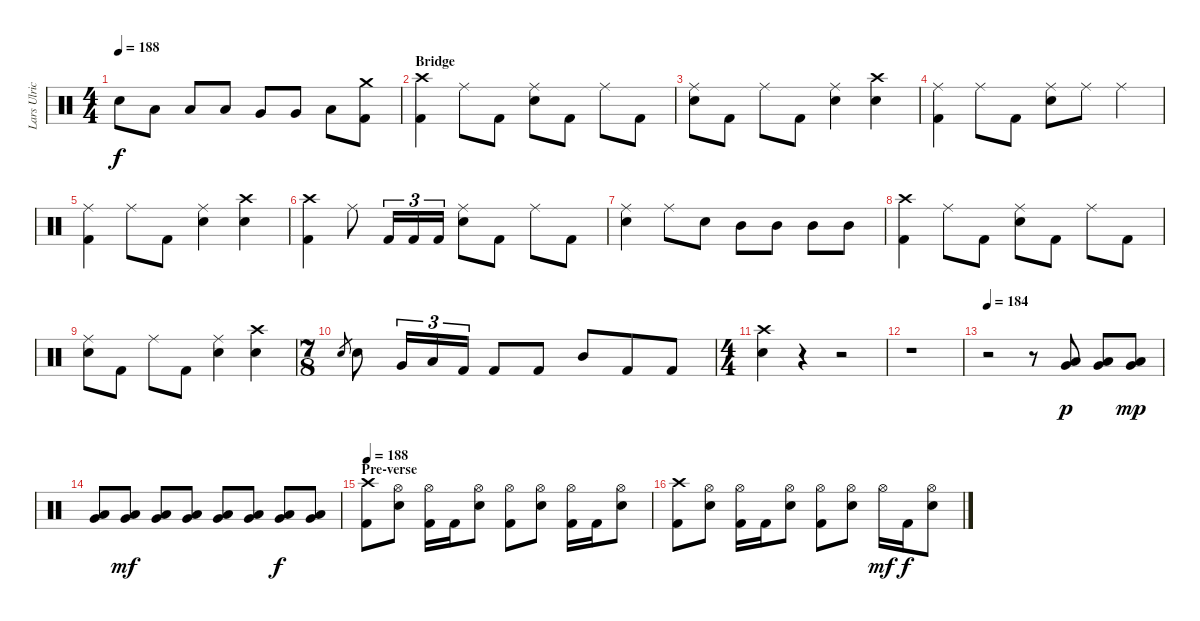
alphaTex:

\track ("Lars Ulrich (Drums)" "Lars Ulric") {instrument percussion}
\staff {score}
\articulation defaults
\ts (4 4)
\tempo 188
\clef neutral
\ks c "Snare (hit) 2".8{dy f} "Low Tom (hit)".8 "Low Tom (hit)".8 "Low Tom (hit)".8 "Very Low Tom (hit)".8 "Very Low Tom (hit)".8 "Low Floor Tom (hit)".8
("Crash medium (hit)" "Kick (hit) 2").8 |
\section ("" "Bridge")
("Crash high (hit)" "Kick (hit) 2").4 "Ride (middle)".8 "Kick (hit) 2".8 ("Ride (middle)" "Snare (hit) 2").8 "Kick (hit) 2".8 "Ride (middle)".8 "Kick (hit) 2".8 |
("Ride (middle)" "Snare (hit) 2").8 "Kick (hit) 2".8 "Ride (middle)".8 "Kick (hit) 2".8 ("Ride (middle)" "Snare (hit) 2").4 ("Crash high (hit)" "Snare (hit) 2").4 |
("Ride (middle)" "Kick (hit) 2").4 "Ride (middle)".8 "Kick (hit) 2".8 ("Ride (middle)" "Snare (hit) 2").8 "Ride (middle)".8 "Ride (middle)".4 |
("Ride (middle)" "Kick (hit) 2").4 "Ride (middle)".8 "Kick (hit) 2".8 ("Ride (middle)" "Snare (hit) 2").4 ("Crash high (hit)" "Snare (hit) 2").4 |
("Crash high (hit)" "Kick (hit) 2").4 "Ride (middle)".8 "Kick (hit) 2".16{tu (3 2)} "Kick (hit) 2".16{tu (3 2)} "Kick (hit) 2".16{tu (3 2)} ("Ride (middle)" "Snare (hit) 2").8 "Kick (hit) 2".8 "Ride (middle)".8 "Kick (hit) 2".8 |
("Ride (middle)" "Snare (hit) 2").4 "Ride (middle)".8 "Snare (hit) 2".8 "Mid Tom (hit)".8 "Mid Tom (hit)".8 "Mid Tom (hit)".8 "Mid Tom (hit)".8 |
("Crash high (hit)" "Kick (hit) 2").4 "Ride (middle)".8 "Kick (hit) 2".8 ("Ride (middle)" "Snare (hit) 2").8 "Kick (hit) 2".8 "Ride (middle)".8 "Kick (hit) 2".8 |
("Ride (middle)" "Snare (hit) 2").8 "Kick (hit) 2".8 "Ride (middle)".8 "Kick (hit) 2".8 ("Ride (middle)" "Snare (hit) 2").4 ("Crash high (hit)" "Snare (hit) 2").4 |
\ts (7 8)
"Snare (hit) 2".8{gr} "Snare (hit) 2".8 "Very Low Tom (hit)".16{tu (3 2)} "Low Tom (hit)".16{tu (3 2)} "Kick (hit) 2".16{tu (3 2)} "Kick (hit) 2".8 "Kick (hit) 2".8 "Mid Tom (hit)".8 "Kick (hit) 2".8 "Kick (hit) 2".8 |
\ts (4 4)
("Crash high (hit)" "Snare (hit) 2").4 r.4 r.2 |
r.1 |
\tempo 184
r.2 r.8 ("Very Low Tom (hit)" "Low Floor Tom (hit)").8{dy p} ("Very Low Tom (hit)" "Low Floor Tom (hit)").8 ("Very Low Tom (hit)" "Low Floor Tom (hit)").8{dy mp} |
("Very Low Tom (hit)" "Low Floor Tom (hit)").8 ("Very Low Tom (hit)" "Low Floor Tom (hit)").8{dy mf} ("Very Low Tom (hit)" "Low Floor Tom (hit)").8 ("Very Low Tom (hit)" "Low Floor Tom (hit)").8 ("Very Low Tom (hit)" "Low Floor Tom (hit)").8 ("Very Low Tom (hit)" "Low Floor Tom (hit)").8 ("Very Low Tom (hit)" "Low Floor Tom (hit)").8{dy f} ("Very Low Tom (hit)" "Low Floor Tom (hit)").8 |
\section ("" "Pre-verse")
\tempo 188
("Crash high (hit)" "Kick (hit) 2").8 ("Hi-Hat (open)" "Snare (hit) 2").8 ("Hi-Hat (open)" "Kick (hit) 2").16 "Kick (hit) 2".16 ("Hi-Hat (open)" "Snare (hit) 2").8 ("Hi-Hat (open)" "Kick (hit) 2").8 ("Hi-Hat (open)" "Snare (hit) 2").8 ("Hi-Hat (open)" "Kick (hit) 2").16 "Kick (hit) 2".16 ("Hi-Hat (open)" "Snare (hit) 2").8 |
("Crash high (hit)" "Kick (hit) 2").8 ("Hi-Hat (open)" "Snare (hit) 2").8 ("Hi-Hat (open)" "Kick (hit) 2").16 "Kick (hit) 2".16 ("Hi-Hat (open)" "Snare (hit) 2").8 ("Hi-Hat (open)" "Kick (hit) 2").8 ("Hi-Hat (open)" "Snare (hit) 2").8 "Hi-Hat (open)".16{dy mf} "Kick (hit) 2".16{dy f} ("Hi-Hat (open)" "Snare (hit) 2").8
